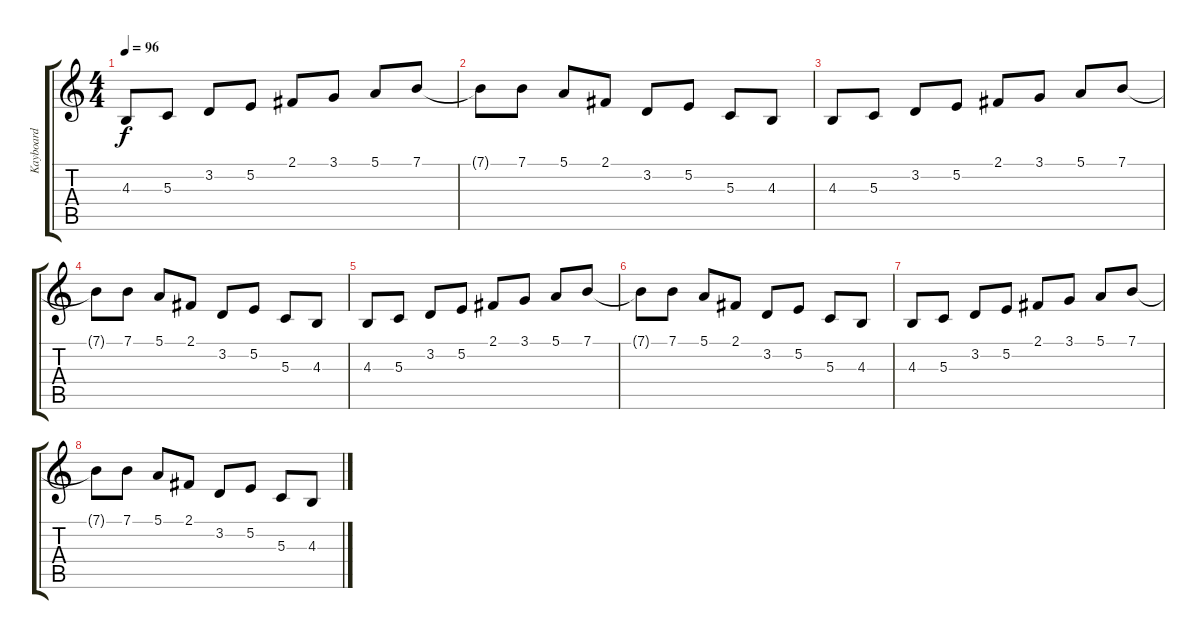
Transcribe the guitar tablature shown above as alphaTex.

\track ("Kayboard" "Kayboard") {instrument brightacousticpiano}
\staff {score tabs}
\tuning (E4 B3 G3 D3 A2 E2) {hide}
\ts (4 4)
\tempo 96
\clef g2
\ks c
4.3.8{dy f} 5.3.8 3.2.8 5.2.8 2.1.8 3.1.8 5.1.8 7.1.8 |
7.1{t}.8 7.1.8 5.1.8 2.1.8 3.2.8 5.2.8 5.3.8 4.3.8 |
4.3.8 5.3.8 3.2.8 5.2.8 2.1.8 3.1.8 5.1.8 7.1.8 |
7.1{t}.8 7.1.8 5.1.8 2.1.8 3.2.8 5.2.8 5.3.8 4.3.8 |
4.3.8 5.3.8 3.2.8 5.2.8 2.1.8 3.1.8 5.1.8 7.1.8 |
7.1{t}.8 7.1.8 5.1.8 2.1.8 3.2.8 5.2.8 5.3.8 4.3.8 |
4.3.8 5.3.8 3.2.8 5.2.8 2.1.8 3.1.8 5.1.8 7.1.8 |
7.1{t}.8 7.1.8 5.1.8 2.1.8 3.2.8 5.2.8 5.3.8 4.3.8
